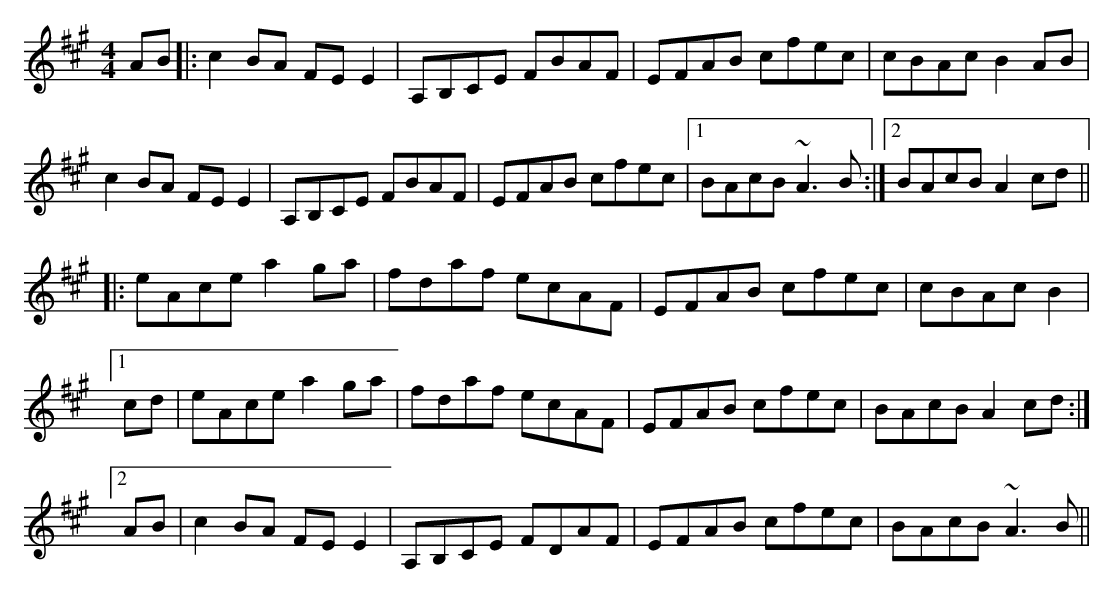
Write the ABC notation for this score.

X:1
M:4/4
K:A
AB|:c2BA FEE2|A,B,CE FBAF|EFAB cfec|cBAc B2AB|
c2BA FEE2|A,B,CE FBAF|EFAB cfec|1 BAcB ~A3B:|2 BAcB A2cd||
|:eAce a2ga|fdaf ecAF|EFAB cfec|cBAc B2|
[1 cd|eAce a2ga|fdaf ecAF|EFAB cfec|BAcB A2cd:|
[2 AB|c2BA FEE2|A,B,CE FDAF|EFAB cfec|BAcB ~A3B||
